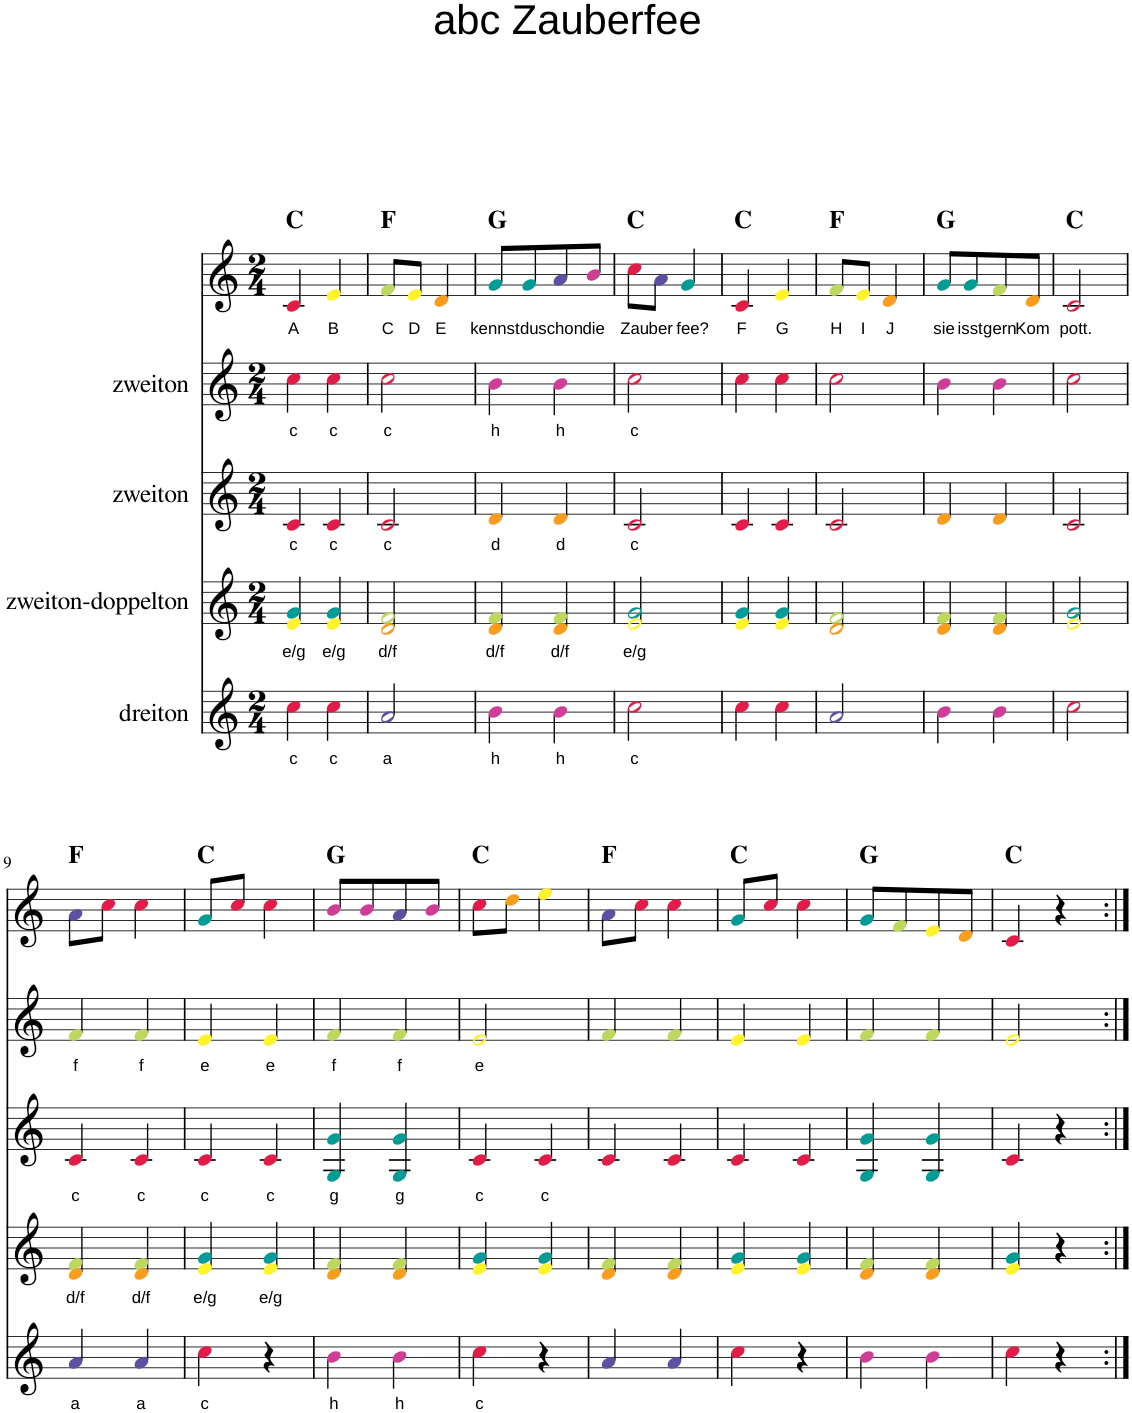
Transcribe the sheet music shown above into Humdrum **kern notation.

**kern	**text	**kern	**text	**kern	**text	**kern	**text	**kern	**text	**harte
*part5	*part5	*part4	*part4	*part3	*part3	*part2	*part2	*part1	*part1	*part1
*staff5	*staff5	*staff4	*staff4	*staff3	*staff3	*staff2	*staff2	*staff1	*staff1	*
*I"dreiton	*	*I"zweiton-doppelton	*	*I"zweiton	*	*I"zweiton	*	*I"Piano	*	*
*	*	*	*	*	*	*	*	*I'Pno	*	*
*clefG2	*	*clefG2	*	*clefG2	*	*clefG2	*	*clefG2	*	*
*k[]	*	*k[]	*	*k[]	*	*k[]	*	*k[]	*	*
*M2/4	*	*M2/4	*	*M2/4	*	*M2/4	*	*M2/4	*	*
=1	=1	=1	=1	=1	=1	=1	=1	=1	=1	=1
!	!LO:LY:b	!	!LO:LY:b	!	!LO:LY:b	!	!LO:LY:b	!	!LO:LY:b	!
4cci\	c	4ej/ 4gZ/	e/g	4ci/	c	4cci\	c	4ci/	A	C:maj
!	!LO:LY:b	!	!LO:LY:b	!	!LO:LY:b	!	!LO:LY:b	!	!LO:LY:b	!
4cci\	c	4ej/ 4gZ/	e/g	4ci/	c	4cci\	c	4ej/	B	.
=2	=2	=2	=2	=2	=2	=2	=2	=2	=2	=2
!	!LO:LY:b	!	!LO:LY:b	!	!LO:LY:b	!	!LO:LY:b	!	!LO:LY:b	!
2aV/	a	2dN/ 2fl/	d/f	2ci/	c	2cci\	c	8fl/L	C	F:maj
!	!	!	!	!	!	!	!	!	!LO:LY:b	!
.	.	.	.	.	.	.	.	8ej/J	D	.
!	!	!	!	!	!	!	!	!	!LO:LY:b	!
.	.	.	.	.	.	.	.	4dN/	E	.
=3	=3	=3	=3	=3	=3	=3	=3	=3	=3	=3
!	!LO:LY:b	!	!LO:LY:b	!	!LO:LY:b	!	!LO:LY:b	!	!LO:LY:b	!
4b!\	h	4dN/ 4fl/	d/f	4dN/	d	4b!\	h	8gZ/L	kennst	G:maj
!	!	!	!	!	!	!	!	!	!LO:LY:b	!
.	.	.	.	.	.	.	.	8gZ/	du	.
!	!LO:LY:b	!	!LO:LY:b	!	!LO:LY:b	!	!LO:LY:b	!	!LO:LY:b	!
4b!\	h	4dN/ 4fl/	d/f	4dN/	d	4b!\	h	8aV/	schon	.
!	!	!	!	!	!	!	!	!	!LO:LY:b	!
.	.	.	.	.	.	.	.	8b!/J	die	.
=4	=4	=4	=4	=4	=4	=4	=4	=4	=4	=4
!	!LO:LY:b	!	!LO:LY:b	!	!LO:LY:b	!	!LO:LY:b	!	!LO:LY:b	!
2cci\	c	2ej/ 2gZ/	e/g	2ci/	c	2cci\	c	8cci\L	Zau	C:maj
!	!	!	!	!	!	!	!	!	!LO:LY:b	!
.	.	.	.	.	.	.	.	8aV\J	ber	.
!	!	!	!	!	!	!	!	!	!LO:LY:b	!
.	.	.	.	.	.	.	.	4gZ/	fee?	.
=5	=5	=5	=5	=5	=5	=5	=5	=5	=5	=5
!	!	!	!	!	!	!	!	!	!LO:LY:b	!
4cci\	.	4ej/ 4gZ/	.	4ci/	.	4cci\	.	4ci/	F	C:maj
!	!	!	!	!	!	!	!	!	!LO:LY:b	!
4cci\	.	4ej/ 4gZ/	.	4ci/	.	4cci\	.	4ej/	G	.
=6	=6	=6	=6	=6	=6	=6	=6	=6	=6	=6
!	!	!	!	!	!	!	!	!	!LO:LY:b	!
2aV/	.	2dN/ 2fl/	.	2ci/	.	2cci\	.	8fl/L	H	F:maj
!	!	!	!	!	!	!	!	!	!LO:LY:b	!
.	.	.	.	.	.	.	.	8ej/J	I	.
!	!	!	!	!	!	!	!	!	!LO:LY:b	!
.	.	.	.	.	.	.	.	4dN/	J	.
=7	=7	=7	=7	=7	=7	=7	=7	=7	=7	=7
!	!	!	!	!	!	!	!	!	!LO:LY:b	!
4b!\	.	4dN/ 4fl/	.	4dN/	.	4b!\	.	8gZ/L	sie	G:maj
!	!	!	!	!	!	!	!	!	!LO:LY:b	!
.	.	.	.	.	.	.	.	8gZ/	isst	.
!	!	!	!	!	!	!	!	!	!LO:LY:b	!
4b!\	.	4dN/ 4fl/	.	4dN/	.	4b!\	.	8fl/	gern	.
!	!	!	!	!	!	!	!	!	!LO:LY:b	!
.	.	.	.	.	.	.	.	8dN/J	Kom	.
=8	=8	=8	=8	=8	=8	=8	=8	=8	=8	=8
!	!	!	!	!	!	!	!	!	!LO:LY:b	!
2cci\	.	2ej/ 2gZ/	.	2ci/	.	2cci\	.	2ci/	pott.	C:maj
!!LO:LB:g=z
=9	=9	=9	=9	=9	=9	=9	=9	=9	=9	=9
!	!LO:LY:b	!	!LO:LY:b	!	!LO:LY:b	!	!LO:LY:b	!	!	!
4aV/	a	4dN/ 4fl/	d/f	4ci/	c	4fl/	f	8aV\L	.	F:maj
.	.	.	.	.	.	.	.	8cci\J	.	.
!	!LO:LY:b	!	!LO:LY:b	!	!LO:LY:b	!	!LO:LY:b	!	!	!
4aV/	a	4dN/ 4fl/	d/f	4ci/	c	4fl/	f	4cci\	.	.
=10	=10	=10	=10	=10	=10	=10	=10	=10	=10	=10
!	!LO:LY:b	!	!LO:LY:b	!	!LO:LY:b	!	!LO:LY:b	!	!	!
4cci\	c	4ej/ 4gZ/	e/g	4ci/	c	4ej/	e	8gZ/L	.	C:maj
.	.	.	.	.	.	.	.	8cci/J	.	.
!	!	!	!LO:LY:b	!	!LO:LY:b	!	!LO:LY:b	!	!	!
4r	.	4ej/ 4gZ/	e/g	4ci/	c	4ej/	e	4cci\	.	.
=11	=11	=11	=11	=11	=11	=11	=11	=11	=11	=11
!	!LO:LY:b	!	!	!	!LO:LY:b	!	!LO:LY:b	!	!	!
4b!\	h	4dN/ 4fl/	.	4GZ/ 4gZ/	g	4fl/	f	8b!/L	.	G:maj
.	.	.	.	.	.	.	.	8b!/	.	.
!	!LO:LY:b	!	!	!	!LO:LY:b	!	!LO:LY:b	!	!	!
4b!\	h	4dN/ 4fl/	.	4GZ/ 4gZ/	g	4fl/	f	8aV/	.	.
.	.	.	.	.	.	.	.	8b!/J	.	.
=12	=12	=12	=12	=12	=12	=12	=12	=12	=12	=12
!	!LO:LY:b	!	!	!	!LO:LY:b	!	!LO:LY:b	!	!	!
4cci\	c	4ej/ 4gZ/	.	4ci/	c	2ej/	e	8cci\L	.	C:maj
.	.	.	.	.	.	.	.	8ddN\J	.	.
!	!	!	!	!	!LO:LY:b	!	!	!	!	!
4r	.	4ej/ 4gZ/	.	4ci/	c	.	.	4eej\	.	.
=13	=13	=13	=13	=13	=13	=13	=13	=13	=13	=13
4aV/	.	4dN/ 4fl/	.	4ci/	.	4fl/	.	8aV\L	.	F:maj
.	.	.	.	.	.	.	.	8cci\J	.	.
4aV/	.	4dN/ 4fl/	.	4ci/	.	4fl/	.	4cci\	.	.
=14	=14	=14	=14	=14	=14	=14	=14	=14	=14	=14
4cci\	.	4ej/ 4gZ/	.	4ci/	.	4ej/	.	8gZ/L	.	C:maj
.	.	.	.	.	.	.	.	8cci/J	.	.
4r	.	4ej/ 4gZ/	.	4ci/	.	4ej/	.	4cci\	.	.
=15	=15	=15	=15	=15	=15	=15	=15	=15	=15	=15
4b!\	.	4dN/ 4fl/	.	4GZ/ 4gZ/	.	4fl/	.	8gZ/L	.	G:maj
.	.	.	.	.	.	.	.	8fl/	.	.
4b!\	.	4dN/ 4fl/	.	4GZ/ 4gZ/	.	4fl/	.	8ej/	.	.
.	.	.	.	.	.	.	.	8dN/J	.	.
=16	=16	=16	=16	=16	=16	=16	=16	=16	=16	=16
4cci\	.	4ej/ 4gZ/	.	4ci/	.	2ej/	.	4ci/	.	C:maj
4r	.	4r	.	4r	.	.	.	4r	.	.
=:|!	=:|!	=:|!	=:|!	=:|!	=:|!	=:|!	=:|!	=:|!	=:|!	=:|!
*-	*-	*-	*-	*-	*-	*-	*-	*-	*-	*-
